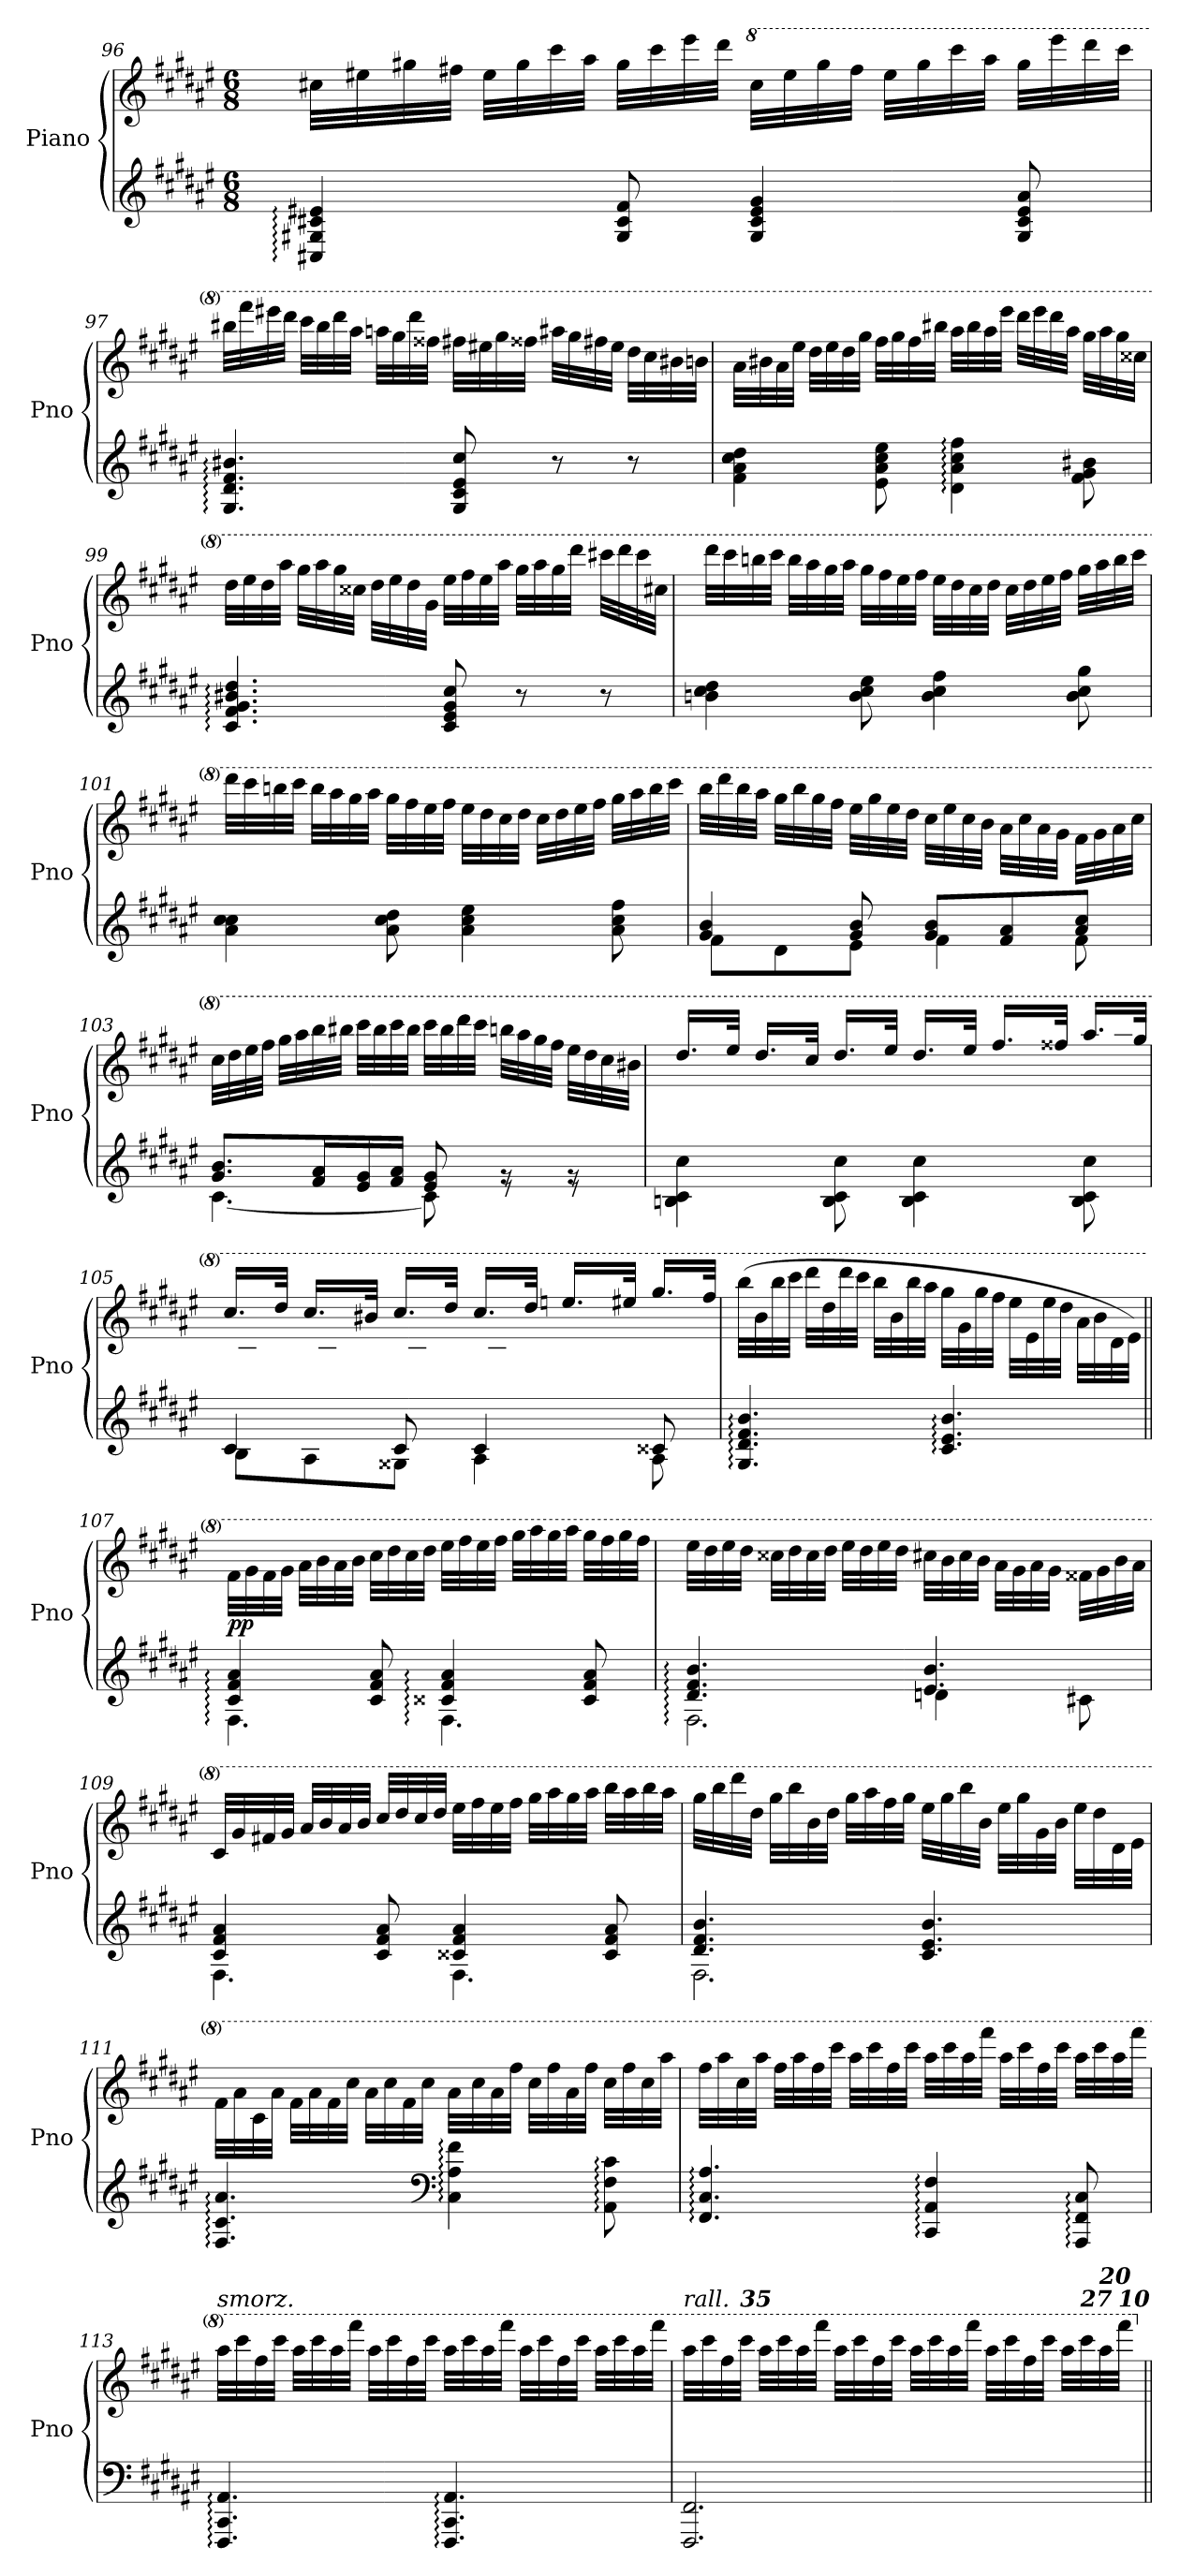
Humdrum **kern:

**kern	**kern	**dynam
*part1	*part1	*part1
*staff2	*staff1	*staff1/2
*I"Piano	*	*
*I'Pno	*	*
*clefG2	*clefG2	*
*k[f#c#g#d#a#e#]	*k[f#c#g#d#a#e#]	*
*M6/8	*M6/8	*
=96	=96	=96
!	!	!LO:DY:b=2
!	!	!LO:DY:n=1:b
4C#X/: 4G#X/: 4c#X/: 4e#X/:	32cc#X\LLL	other-dynamics p
.	32ee#X\	.
.	32gg#X\	.
.	32ff#X\JJJ	.
.	32ee#\LLL	.
.	32gg#\	.
.	32ccc#\	.
.	32aa#\JJJ	.
8G#/ 8c#/ 8f#/	32gg#\LLL	.
.	32ccc#\	.
.	32eee#\	.
.	32ddd#\JJJ	.
*	*8va	*
4G#/ 4c#/ 4e#/ 4g#/	32ccc#\LLL	.
.	32eee#\	.
.	32ggg#\	.
.	32fff#\JJJ	.
.	32eee#\LLL	.
.	32ggg#\	.
.	32cccc#\	.
.	32aaa#\JJJ	.
8G#/ 8c#/ 8e#/ 8a#/	32ggg#\LLL	.
.	32eeee#\	.
.	32dddd#\	.
.	32cccc#\JJJ	.
!!LO:LB:g=z
=97	=97	=97
4.G#/: 4.d#/: 4.f#/: 4.b#X/:	32bbb#X\LLL	.
.	32ffff#\	.
.	32eeee#X\	.
.	32dddd#\JJJ	.
.	32cccc#\LLL	.
.	32bbb#\	.
.	32dddd#\	.
.	32aaa#\JJJ	.
.	32aaan\LLL	.
.	32ggg#\	.
.	32dddd#\	.
.	32fff##X\JJJ	.
8G#/ 8c#/ 8e#/ 8cc#/	32fff#X\LLL	.
.	32eee#X\	.
.	32ggg#\	.
.	32fff##X\JJJ	.
8r	32aaa#X\LLL	.
.	32ggg#\	.
.	32fff#X\	.
.	32eee#\JJJ	.
8r	32ddd#\LLL	.
.	32ccc#\	.
.	32bb#X\	.
.	32bbn\JJJ	.
=98	=98	=98
4f#\ 4a#\ 4cc#\ 4dd#\	32aa#\LLL	.
.	32bb#X\	.
.	32aa#\	.
.	32eee#\JJJ	.
.	32ddd#\LLL	.
.	32eee#\	.
.	32ddd#\	.
.	32ggg#\JJJ	.
8e#\ 8a#\ 8cc#\ 8ee#\	32fff#\LLL	.
.	32ggg#\	.
.	32fff#\	.
.	32bbb#X\JJJ	.
4d#\: 4a#\: 4cc#\: 4ff#\:	32aaa#\LLL	.
.	32bbb#\	.
.	32aaa#\	.
.	32eeee#\JJJ	.
.	32dddd#\LLL	.
.	32eeee#\	.
.	32dddd#\	.
.	32aaa#\JJJ	.
8f#\ 8g#\ 8b#X\	32ggg#\LLL	.
.	32aaa#\	.
.	32ggg#\	.
.	32ccc##X\JJJ	.
!!LO:PB:g=z
=99	=99	=99
4.c#/: 4.f#/: 4.g#/: 4.b#X/: 4.dd#/:	32ddd#\LLL	.
.	32eee#\	.
.	32ddd#\	.
.	32aaa#\JJJ	.
.	32ggg#\LLL	.
.	32aaa#\	.
.	32ggg#\	.
.	32ccc##X\JJJ	.
.	32ddd#\LLL	.
.	32eee#\	.
.	32ddd#\	.
.	32gg#\JJJ	.
8c#/ 8e#/ 8g#/ 8cc#/	32eee#\LLL	.
.	32fff#\	.
.	32eee#\	.
.	32aaa#\JJJ	.
8r	32ggg#\LLL	.
.	32aaa#\	.
.	32ggg#\	.
.	32dddd#\JJJ	.
8r	32cccc#X\LLL	.
.	32dddd#\	.
.	32cccc#\	.
.	32ccc#X\JJJ	.
=100	=100	=100
!	!	!LO:DY:b
4bn\ 4cc#\ 4dd#\	32dddd#\LLL	other-dynamics
.	32cccc#\	.
.	32bbbn\	.
.	32cccc#\JJJ	.
.	32bbb\LLL	.
.	32aaa#\	.
.	32ggg#\	.
.	32aaa#\JJJ	.
8b\ 8cc#\ 8ee#\	32ggg#\LLL	.
.	32fff#\	.
.	32eee#\	.
.	32fff#\JJJ	.
4b\ 4cc#\ 4ff#\	32eee#\LLL	.
.	32ddd#\	.
.	32ccc#\	.
.	32ddd#\JJJ	.
.	32ccc#\LLL	.
.	32ddd#\	.
.	32eee#\	.
.	32fff#\JJJ	.
8b\ 8cc#\ 8gg#\	32ggg#\LLL	.
.	32aaa#\	.
.	32bbb\	.
.	32cccc#\JJJ	.
!!LO:LB:g=z
=101	=101	=101
4a#\ 4cc#\ 4cc#\	32dddd#\LLL	.
.	32cccc#\	.
.	32bbbn\	.
.	32cccc#\JJJ	.
.	32bbb\LLL	.
.	32aaa#\	.
.	32ggg#\	.
.	32aaa#\JJJ	.
8a#\ 8cc#\ 8dd#\	32ggg#\LLL	.
.	32fff#\	.
.	32eee#\	.
.	32fff#\JJJ	.
4a#\ 4cc#\ 4ee#\	32eee#\LLL	.
.	32ddd#\	.
.	32ccc#\	.
.	32ddd#\JJJ	.
.	32ccc#\LLL	.
.	32ddd#\	.
.	32eee#\	.
.	32fff#\JJJ	.
8a#\ 8cc#\ 8ff#\	32ggg#\LLL	.
.	32aaa#\	.
.	32bbb\	.
.	32cccc#\JJJ	.
=102	=102	=102
*^	*	*
4g#/ 4b/	8f#\L	32bbb\LLL	.
.	.	32dddd#\	.
.	.	32bbb\	.
.	.	32aaa#\JJJ	.
.	8d#\	32ggg#\LLL	.
.	.	32bbb\	.
.	.	32ggg#\	.
.	.	32fff#\JJJ	.
8g#/ 8b/	8e#\J	32eee#\LLL	.
.	.	32ggg#\	.
.	.	32eee#\	.
.	.	32ddd#\JJJ	.
8g#/ 8b/L	4f#\	32ccc#\LLL	.
.	.	32eee#\	.
.	.	32ccc#\	.
.	.	32bb\JJJ	.
8f#/ 8a#/	.	32aa#\LLL	.
.	.	32ccc#\	.
.	.	32aa#\	.
.	.	32gg#\JJJ	.
8a#/ 8cc#/J	8f#\	32ff#\LLL	.
.	.	32gg#\	.
.	.	32aa#\	.
.	.	32ccc#\JJJ	.
!!LO:LB:g=z
=103	=103	=103	=103
8.g#/ 8.b/L	[4.c#\	32ccc#\LLL	.
.	.	32ddd#\	.
.	.	32eee#\	.
.	.	32fff#\JJJ	.
.	.	32ggg#\LLL	.
.	.	32aaa#\	.
16f#/ 16a#/L	.	32bbb\	.
.	.	32bbb#X\JJJ	.
16e#/ 16g#/	.	32cccc#\LLL	.
.	.	32bbb#\	.
16f#/ 16a#/JJ	.	32cccc#\	.
.	.	32bbb#\JJJ	.
8e#/ 8g#/	8c#\]	32cccc#\LLL	.
.	.	32bbb#\	.
.	.	32dddd#\	.
.	.	32cccc#\JJJ	.
8re	8rg	32bbbn\LLL	.
.	.	32aaa#\	.
.	.	32ggg#\	.
.	.	32fff#\JJJ	.
8re	8rg	32eee#\LLL	.
.	.	32ddd#\	.
.	.	32ccc#\	.
.	.	32bb#X\JJJ	.
*v	*v	*	*
=104	=104	=104
*	*^	*
!	!	!	!LO:DY:a=2
4Bn\ 4c#\ 4cc#\	16.ddd#/LL	32ddd#\LLLyy	other-dynamics
.	.	32dd#\	.
.	.	32ddd#\	.
.	32eee#/JJk	32eee#\JJJ	.
.	16.ddd#/LL	32ddd#\LLLyy	.
.	.	32dd#\	.
.	.	32ddd#\	.
.	32ccc#/JJk	32ccc#\JJJ	.
8B\ 8c#\ 8cc#\	16.ddd#/LL	32ddd#\LLLyy	.
.	.	32dd#\	.
.	.	32ddd#\	.
.	32eee#/JJk	32eee#\JJJ	.
4B\ 4c#\ 4cc#\	16.ddd#/LL	32ddd#\LLLyy	.
.	.	32dd#\	.
.	.	32ddd#\	.
.	32eee#/JJk	32eee#\JJJyy	.
.	16.fff#/LL	32fff#\LLLyy	.
.	.	32ff#\	.
.	.	32fff#\	.
.	32fff##X/JJk	32fff##\JJJ	.
8B\ 8c#\ 8cc#\	16.aaa#/LL	32aaa#\LLLyy	.
.	.	32aa#\	.
.	.	32aaa#\	.
.	32ggg#/JJk	32ggg#\JJJ	.
!!LO:LB:g=z	!!
=105	=105	=105	=105
*^	*	*	*
4c#/	8B\L	16.ccc#/LL	32ccc#\LLLyy	.
.	.	.	32cc#\	.
.	.	.	32ccc#\	.
.	.	32ddd#/JJk	32ddd#\JJJ	.
.	8A#\	16.ccc#/LL	32ccc#\LLLyy	.
.	.	.	32cc#\	.
.	.	.	32ccc#\	.
.	.	32bb#X/JJk	32bb#\JJJ	.
8c#/	8G##X\J	16.ccc#/LL	32ccc#\LLLyy	.
.	.	.	32cc#\	.
.	.	.	32ccc#\	.
.	.	32ddd#/JJk	32ddd#\JJJ	.
4c#/	4A#\	16.ccc#/LL	32ccc#\LLLyy	.
.	.	.	32cc#\	.
.	.	.	32ccc#\	.
.	.	32ddd#/JJk	32ddd#\JJJ	.
.	.	16.eeen/LL	32eee\LLLyy	.
.	.	.	32een\	.
.	.	.	32eee\	.
.	.	32eee#X/JJk	32eee#\JJJ	.
8c##X/	8A#\	16.ggg#/LL	32ggg#\LLLyy	.
.	.	.	32gg#\	.
.	.	.	32ggg#\	.
.	.	32fff#/JJk	32fff#\JJJ	.
*v	*v	*	*	*
*	*v	*v	*
=106	=106	=106
4.G#/: 4.d#/: 4.f#/: 4.b/:	(32bbb\LLL	.
.	32bb\	.
.	32bbb\	.
.	32cccc#\JJJ	.
.	32dddd#\LLL	.
.	32ddd#\	.
.	32dddd#\	.
.	32cccc#\JJJ	.
.	32bbb\LLL	.
.	32bb\	.
.	32bbb\	.
.	32aaa#\JJJ	.
4.c#/: 4.e#/: 4.b/:	32ggg#\LLL	.
.	32gg#\	.
.	32ggg#\	.
.	32fff#\JJJ	.
.	32eee#\LLL	.
.	32ee#\	.
.	32eee#\	.
.	32ddd#\JJJ	.
.	32aa#\LLL	.
.	32bb\	.
.	32dd#\	.
.	32ee#\JJJ)	.
!!LO:LB:g=z
=107||	=107||	=107||
*^	*	*
*	*^	*	*
!	!	!	!	!LO:DY:b
4c#/ 4f#/ 4a#/	4.F#\	4.F#yy: 4.c#yy: 4.f#yy: 4.a#yy:	32ff#\LLL	pp
.	.	.	32gg#\	.
.	.	.	32ff#\	.
.	.	.	32gg#\JJJ	.
.	.	.	32aa#\LLL	.
.	.	.	32bb\	.
.	.	.	32aa#\	.
.	.	.	32bb\JJJ	.
8c#/ 8f#/ 8a#/	.	.	32ccc#\LLL	.
.	.	.	32ddd#\	.
.	.	.	32ccc#\	.
.	.	.	32ddd#\JJJ	.
4c##X/ 4f#/ 4a#/	4.F#\	4.F#yy: 4.c##yy: 4.f#yy: 4.a#yy:	32eee#\LLL	.
.	.	.	32fff#\	.
.	.	.	32eee#\	.
.	.	.	32fff#\JJJ	.
.	.	.	32ggg#\LLL	.
.	.	.	32aaa#\	.
.	.	.	32ggg#\	.
.	.	.	32aaa#\JJJ	.
8c##/ 8f#/ 8a#/	.	.	32ggg#\LLL	.
.	.	.	32fff#\	.
.	.	.	32ggg#\	.
.	.	.	32fff#\JJJ	.
=108	=108	=108	=108	=108
*	*	*^	*	*
4.d#/ 4.f#/ 4.b/	2.F#\	2.F#yy: 2.d#yy: 2.f#yy: 2.byy:	4.ryy	32eee#\LLL	.
.	.	.	.	32ddd#\	.
.	.	.	.	32eee#\	.
.	.	.	.	32ddd#\JJJ	.
.	.	.	.	32ccc##X\LLL	.
.	.	.	.	32ddd#\	.
.	.	.	.	32ccc##\	.
.	.	.	.	32ddd#\JJJ	.
.	.	.	.	32eee#\LLL	.
.	.	.	.	32ddd#\	.
.	.	.	.	32eee#\	.
.	.	.	.	32ddd#\JJJ	.
4.e#/ 4.b/	.	.	4dn\	32ccc#X\LLL	.
.	.	.	.	32bb\	.
.	.	.	.	32ccc#\	.
.	.	.	.	32bb\JJJ	.
.	.	.	.	32aa#\LLL	.
.	.	.	.	32gg#\	.
.	.	.	.	32aa#\	.
.	.	.	.	32gg#\JJJ	.
.	.	.	8c#X\	32ff##X\LLL	.
.	.	.	.	32gg#\	.
.	.	.	.	32bb\	.
.	.	.	.	32aa#\JJJ	.
*	*v	*v	*v	*	*
!!LO:PB:g=z
=109	=109	=109	=109
4c#/ 4f#/ 4a#/	4.F#\	32cc#/LLL	.
.	.	32gg#/	.
.	.	32ff#X/	.
.	.	32gg#/JJJ	.
.	.	32aa#/LLL	.
.	.	32bb/	.
.	.	32aa#/	.
.	.	32bb/JJJ	.
8c#/ 8f#/ 8a#/	.	32ccc#/LLL	.
.	.	32ddd#/	.
.	.	32ccc#/	.
.	.	32ddd#/JJJ	.
4c##X/ 4f#/ 4a#/	4.F#\	32eee#\LLL	.
.	.	32fff#\	.
.	.	32eee#\	.
.	.	32fff#\JJJ	.
.	.	32ggg#\LLL	.
.	.	32aaa#\	.
.	.	32ggg#\	.
.	.	32aaa#\JJJ	.
8c##/ 8f#/ 8a#/	.	32bbb\LLL	.
.	.	32aaa#\	.
.	.	32bbb\	.
.	.	32aaa#\JJJ	.
=110	=110	=110	=110
!	!	!	!LO:DY:a=2
4.d#/ 4.f#/ 4.b/	2.F#\	32ggg#\LLL	other-dynamics
.	.	32bbb\	.
.	.	32dddd#\	.
.	.	32ddd#\JJJ	.
.	.	32ggg#\LLL	.
.	.	32bbb\	.
.	.	32bb\	.
.	.	32ddd#\JJJ	.
.	.	32ggg#\LLL	.
.	.	32aaa#\	.
.	.	32fff#\	.
.	.	32ggg#\JJJ	.
4.c#/ 4.e#/ 4.b/	.	32eee#\LLL	.
.	.	32ggg#\	.
.	.	32bbb\	.
.	.	32bb\JJJ	.
.	.	32eee#\LLL	.
.	.	32ggg#\	.
.	.	32gg#\	.
.	.	32bb\JJJ	.
.	.	32eee#\LLL	.
.	.	32ddd#\	.
.	.	32dd#\	.
.	.	32ee#\JJJ	.
*v	*v	*	*
!!LO:LB:g=z
=111	=111	=111
!	!	!LO:DY:a=2
!	!	!LO:DY:n=1:b=2
4.F#/: 4.c#/: 4.a#/:	32ff#\LLL	pp other-dynamics
.	32aa#\	.
.	32cc#\	.
.	32aa#\JJJ	.
.	32ff#\LLL	.
.	32aa#\	.
.	32ff#\	.
.	32ccc#\JJJ	.
.	32aa#\LLL	.
.	32ccc#\	.
.	32ff#\	.
.	32ccc#\JJJ	.
*clefF4	*	*
4C#\: 4A#\: 4f#\:	32aa#\LLL	.
.	32ccc#\	.
.	32aa#\	.
.	32fff#\JJJ	.
.	32ccc#\LLL	.
.	32fff#\	.
.	32aa#\	.
.	32fff#\JJJ	.
8AA#\: 8F#\: 8c#\:	32ccc#\LLL	.
.	32fff#\	.
.	32ccc#\	.
.	32aaa#\JJJ	.
=112	=112	=112
4.FF#/: 4.C#/: 4.A#/:	32fff#\LLL	.
.	32aaa#\	.
.	32ccc#\	.
.	32aaa#\JJJ	.
.	32fff#\LLL	.
.	32aaa#\	.
.	32fff#\	.
.	32cccc#\JJJ	.
.	32aaa#\LLL	.
.	32cccc#\	.
.	32fff#\	.
.	32cccc#\JJJ	.
4CC#/: 4AA#/: 4F#/:	32aaa#\LLL	.
.	32cccc#\	.
.	32aaa#\	.
.	32ffff#\JJJ	.
.	32aaa#\LLL	.
.	32cccc#\	.
.	32fff#\	.
.	32cccc#\JJJ	.
8AAA#/: 8FF#/: 8C#/:	32aaa#\LLL	.
.	32cccc#\	.
.	32aaa#\	.
.	32ffff#\JJJ	.
!!LO:LB:g=z
=113	=113	=113
!	!LO:TX:a:i:t=smorz.	!
4.FFF#/: 4.CC#/: 4.AA#/:	32aaa#\LLL	.
.	32cccc#\	.
.	32fff#\	.
.	32cccc#\JJJ	.
.	32aaa#\LLL	.
.	32cccc#\	.
.	32aaa#\	.
.	32ffff#\JJJ	.
.	32aaa#\LLL	.
.	32cccc#\	.
.	32fff#\	.
.	32cccc#\JJJ	.
4.FFF#/: 4.CC#/: 4.AA#/:	32aaa#\LLL	.
.	32cccc#\	.
.	32aaa#\	.
.	32ffff#\JJJ	.
.	32aaa#\LLL	.
.	32cccc#\	.
.	32fff#\	.
.	32cccc#\JJJ	.
.	32aaa#\LLL	.
.	32cccc#\	.
.	32aaa#\	.
.	32ffff#\JJJ	.
=114	=114	=114
!	!LO:TX:a:i:t=rall.	!
2.FFF#/ 2.FF#/	32aaa#\LLL	.
.	32cccc#\	.
.	32fff#\	.
!	!LO:TX:a:Bi:t=35	!
.	32cccc#\JJJ	.
.	32aaa#\LLL	.
.	32cccc#\	.
.	32aaa#\	.
.	32ffff#\JJJ	.
.	32aaa#\LLL	.
.	32cccc#\	.
.	32fff#\	.
.	32cccc#\JJJ	.
.	32aaa#\LLL	.
.	32cccc#\	.
.	32aaa#\	.
.	32ffff#\JJJ	.
.	32aaa#\LLL	.
.	32cccc#\	.
.	32fff#\	.
.	32cccc#\JJJ	.
.	32aaa#\LLL	.
!	!LO:TX:a:Bi:t=27	!
.	32cccc#\	.
!	!LO:TX:a:Bi:t=20	!
.	32aaa#\	.
!	!LO:TX:a:Bi:t=10	!
.	32ffff#\JJJ	.
*	*X8va	*
=||	=||	=||
*-	*-	*-
